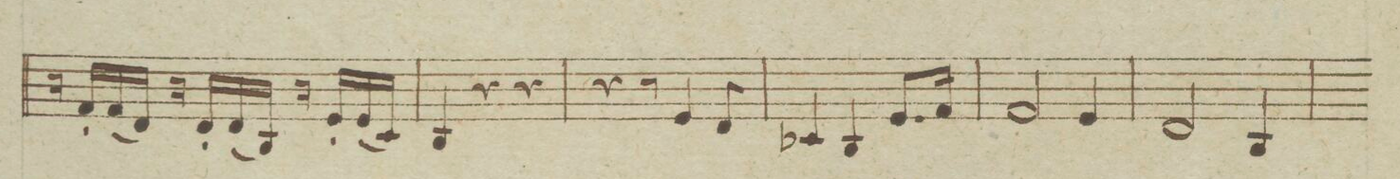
**kern	**dynam
*I"Violino Secondo.	*
*clefG2	*
*k[b-e-a-d-g-]	*
*M3/4	*
16r	.
16f'/LL	.
(16f/	.
16d-/JJ)	.
16r	.
16d-'/LL	.
(16d-/	.
16B-/JJ)	.
16r	.
16e-'/LL	.
(16e-/	.
16c/JJ)	.
=44	=44
4B-/	.
4r	.
4r	.
=45	=45
4r	.
8r	.
4e-/	.
8d-/	.
=46	=46
4c-X/	.
4B-/	.
8.e-/L	.
16f/Jk	.
=47	=47
2f/	.
4e-/	.
=48	=48
2d-/	.
4B-/	.
=49	=49
*-	*-
